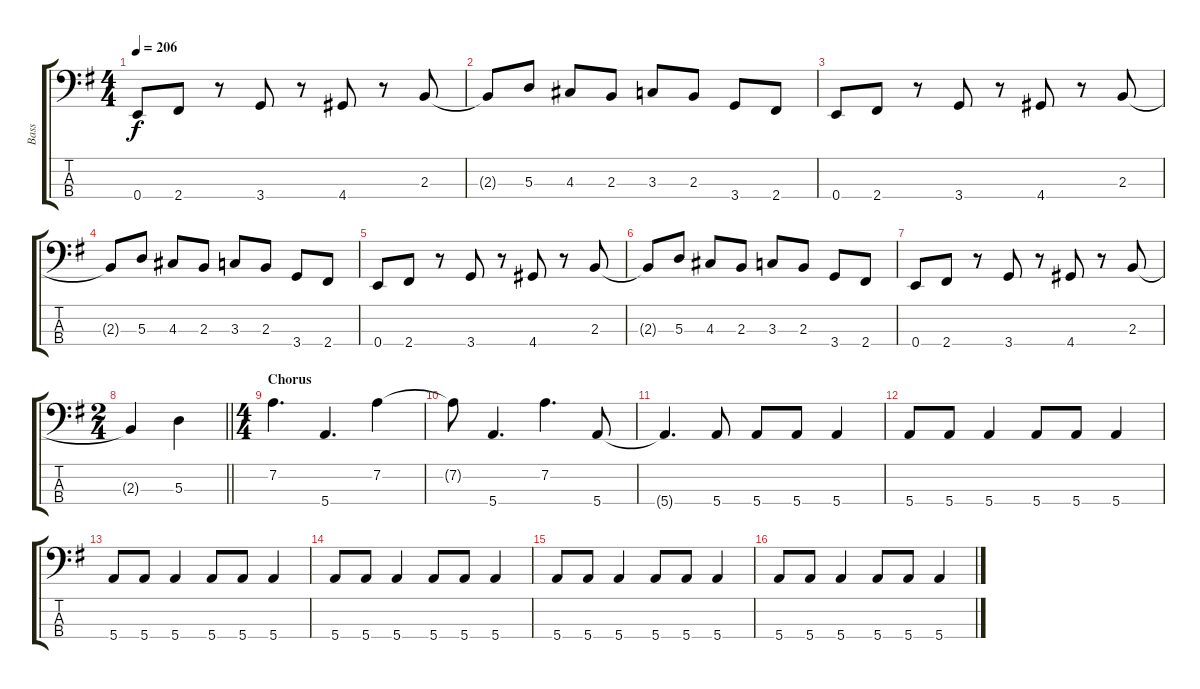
\track ("Bass" "Bass") {instrument electricbassfinger}
\staff {score tabs}
\tuning (G2 D2 A1 E1) {hide}
\ts (4 4)
\tempo 206
\clef f4
\ks g
0.4.8{dy f} 2.4.8 r.8 3.4.8 r.8 4.4.8 r.8 2.3.8 |
2.3{t}.8 5.3.8 4.3.8 2.3.8 3.3.8 2.3.8 3.4.8 2.4.8 |
0.4.8 2.4.8 r.8 3.4.8 r.8 4.4.8 r.8 2.3.8 |
2.3{t}.8 5.3.8 4.3.8 2.3.8 3.3.8 2.3.8 3.4.8 2.4.8 |
0.4.8 2.4.8 r.8 3.4.8 r.8 4.4.8 r.8 2.3.8 |
2.3{t}.8 5.3.8 4.3.8 2.3.8 3.3.8 2.3.8 3.4.8 2.4.8 |
0.4.8 2.4.8 r.8 3.4.8 r.8 4.4.8 r.8 2.3.8 |
\ts (2 4)
\barLineRight lightlight
2.3{t}.4 5.3.4 |
\ts (4 4)
\section ("" "Chorus")
7.2.4{d} 5.4.4{d} 7.2.4 |
7.2{t}.8 5.4.4{d} 7.2.4{d} 5.4.8 |
5.4{t}.4{d} 5.4.8 5.4.8 5.4.8 5.4.4 |
5.4.8 5.4.8 5.4.4 5.4.8 5.4.8 5.4.4 |
5.4.8 5.4.8 5.4.4 5.4.8 5.4.8 5.4.4 |
5.4.8 5.4.8 5.4.4 5.4.8 5.4.8 5.4.4 |
5.4.8 5.4.8 5.4.4 5.4.8 5.4.8 5.4.4 |
5.4.8 5.4.8 5.4.4 5.4.8 5.4.8 5.4.4
